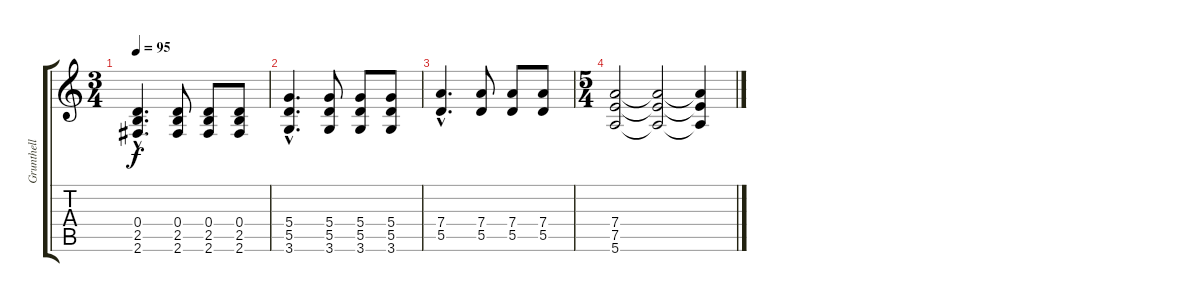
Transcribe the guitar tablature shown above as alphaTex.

\track ("Grunthell" "Grunthell") {instrument distortionguitar}
\staff {score tabs}
\tuning (E4 B3 G3 D3 A2 E2) {hide}
\ts (3 4)
\tempo 95
\clef g2
\ks c
(0.4{hac} 2.5{hac} 2.6{hac}).4{d dy f} (0.4 2.5 2.6).8 (0.4 2.5 2.6).8 (0.4 2.5 2.6).8 |
(5.4{hac} 5.5{hac} 3.6{hac}).4{d} (5.4 5.5 3.6).8 (5.4 5.5 3.6).8 (5.4 5.5 3.6).8 |
(7.4{hac} 5.5{hac}).4{d} (7.4 5.5).8 (7.4 5.5).8 (7.4 5.5).8 |
\ts (5 4)
(7.4 7.5 5.6).2 (7.4{t} 7.5{t} 5.6{t}).2 (7.4{t} 7.5{t} 5.6{t}).4
